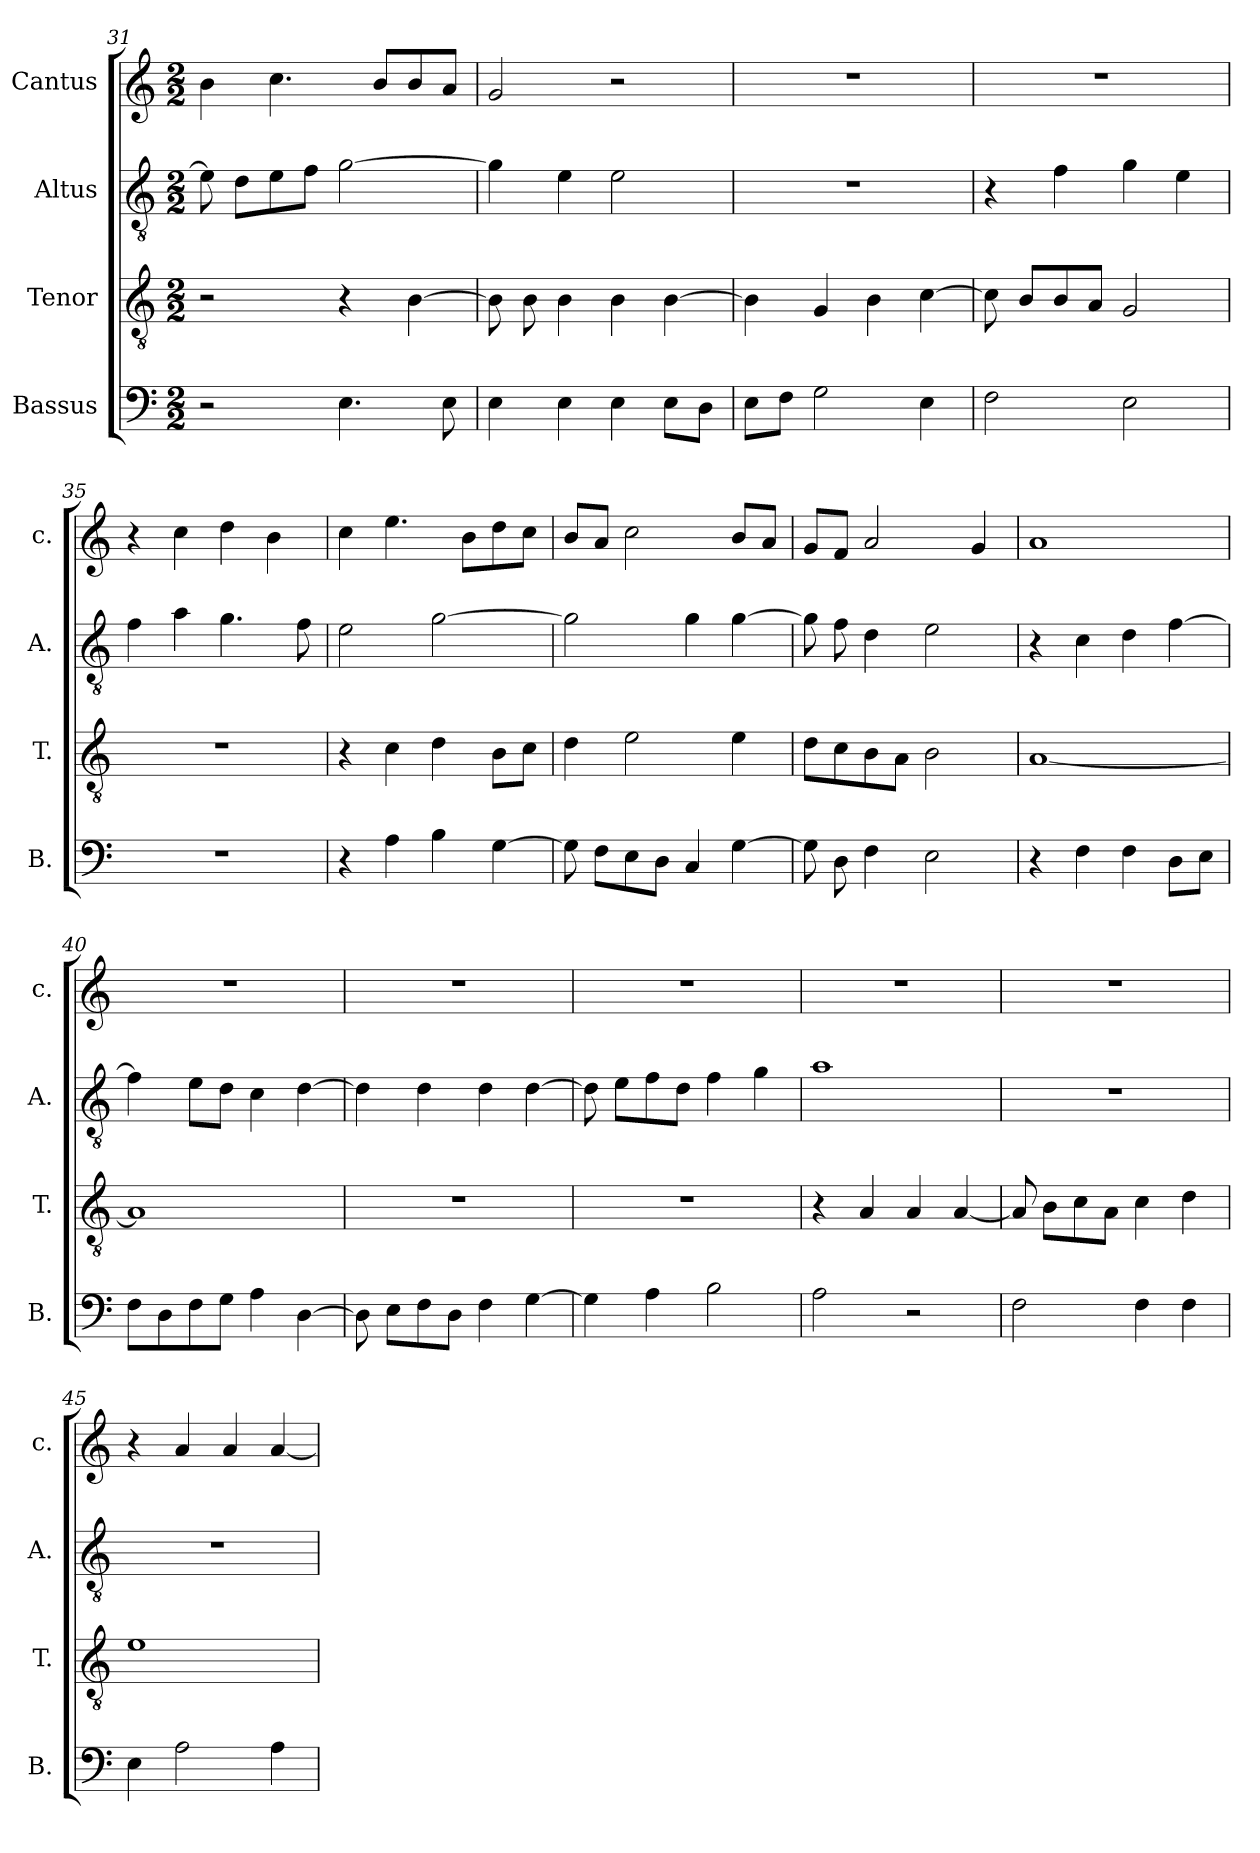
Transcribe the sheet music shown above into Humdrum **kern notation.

**kern	**kern	**kern	**kern
*part4	*part3	*part2	*part1
*staff4	*staff3	*staff2	*staff1
*I"Bassus	*I"Tenor	*I"Altus	*I"Cantus
*I'B.	*I'T.	*I'A.	*I'c.
*clefF4	*clefGv2	*clefGv2	*clefG2
*k[]	*k[]	*k[]	*k[]
*M2/2	*M2/2	*M2/2	*M2/2
=31	=31	=31	=31
2r	2r	8e\]	4b\
.	.	8d\L	.
.	.	8e\	4.cc\
.	.	8f\J	.
4.E\	4r	[2g\	.
.	.	.	8b/L
.	[4B\	.	8b/
8E\	.	.	8a/J
=32	=32	=32	=32
4E\	8B\]	4g\]	2g/
.	8B\	.	.
4E\	4B\	4e\	.
4E\	4B\	2e\	2r
8E\L	[4B\	.	.
8D\J	.	.	.
=33	=33	=33	=33
8E\L	4B\]	1r	1r
8F\J	.	.	.
2G\	4G/	.	.
.	4B\	.	.
4E\	[4c\	.	.
=34	=34	=34	=34
2F\	8c\]	4r	1r
.	8B/L	.	.
.	8B/	4f\	.
.	8A/J	.	.
2E\	2G/	4g\	.
.	.	4e\	.
=35	=35	=35	=35
1r	1r	4f\	4r
.	.	4a\	4cc\
.	.	4.g\	4dd\
.	.	.	4b\
.	.	8f\	.
=36	=36	=36	=36
4r	4r	2e\	4cc\
4A\	4c\	.	4.ee\
4B\	4d\	[2g\	.
.	.	.	8b\L
[4G\	8B\L	.	8dd\
.	8c\J	.	8cc\J
=37	=37	=37	=37
8G\]	4d\	2g\]	8b/L
8F\L	.	.	8a/J
8E\	2e\	.	2cc\
8D\J	.	.	.
4C/	.	4g\	.
[4G\	4e\	[4g\	8b/L
.	.	.	8a/J
=38	=38	=38	=38
8G\]	8d\L	8g\]	8g/L
8D\	8c\	8f\	8f/J
4F\	8B\	4d\	2a/
.	8A\J	.	.
2E\	2B\	2e\	.
.	.	.	4g/
=39	=39	=39	=39
4r	[1A	4r	1a
4F\	.	4c\	.
4F\	.	4d\	.
8D\L	.	[4f\	.
8E\J	.	.	.
=40	=40	=40	=40
8F\L	1A]	4f\]	1r
8D\	.	.	.
8F\	.	8e\L	.
8G\J	.	8d\J	.
4A\	.	4c\	.
[4D\	.	[4d\	.
=41	=41	=41	=41
8D\]	1r	4d\]	1r
8E\L	.	.	.
8F\	.	4d\	.
8D\J	.	.	.
4F\	.	4d\	.
[4G\	.	[4d\	.
=42	=42	=42	=42
4G\]	1r	8d\]	1r
.	.	8e\L	.
4A\	.	8f\	.
.	.	8d\J	.
2B\	.	4f\	.
.	.	4g\	.
=43	=43	=43	=43
2A\	4r	1a	1r
.	4A/	.	.
2r	4A/	.	.
.	[4A/	.	.
=44	=44	=44	=44
2F\	8A/]	1r	1r
.	8B\L	.	.
.	8c\	.	.
.	8A\J	.	.
4F\	4c\	.	.
4F\	4d\	.	.
=45	=45	=45	=45
4E\	1e	1r	4r
2A\	.	.	4a/
.	.	.	4a/
4A\	.	.	[4a/
=	=	=	=
*-	*-	*-	*-
